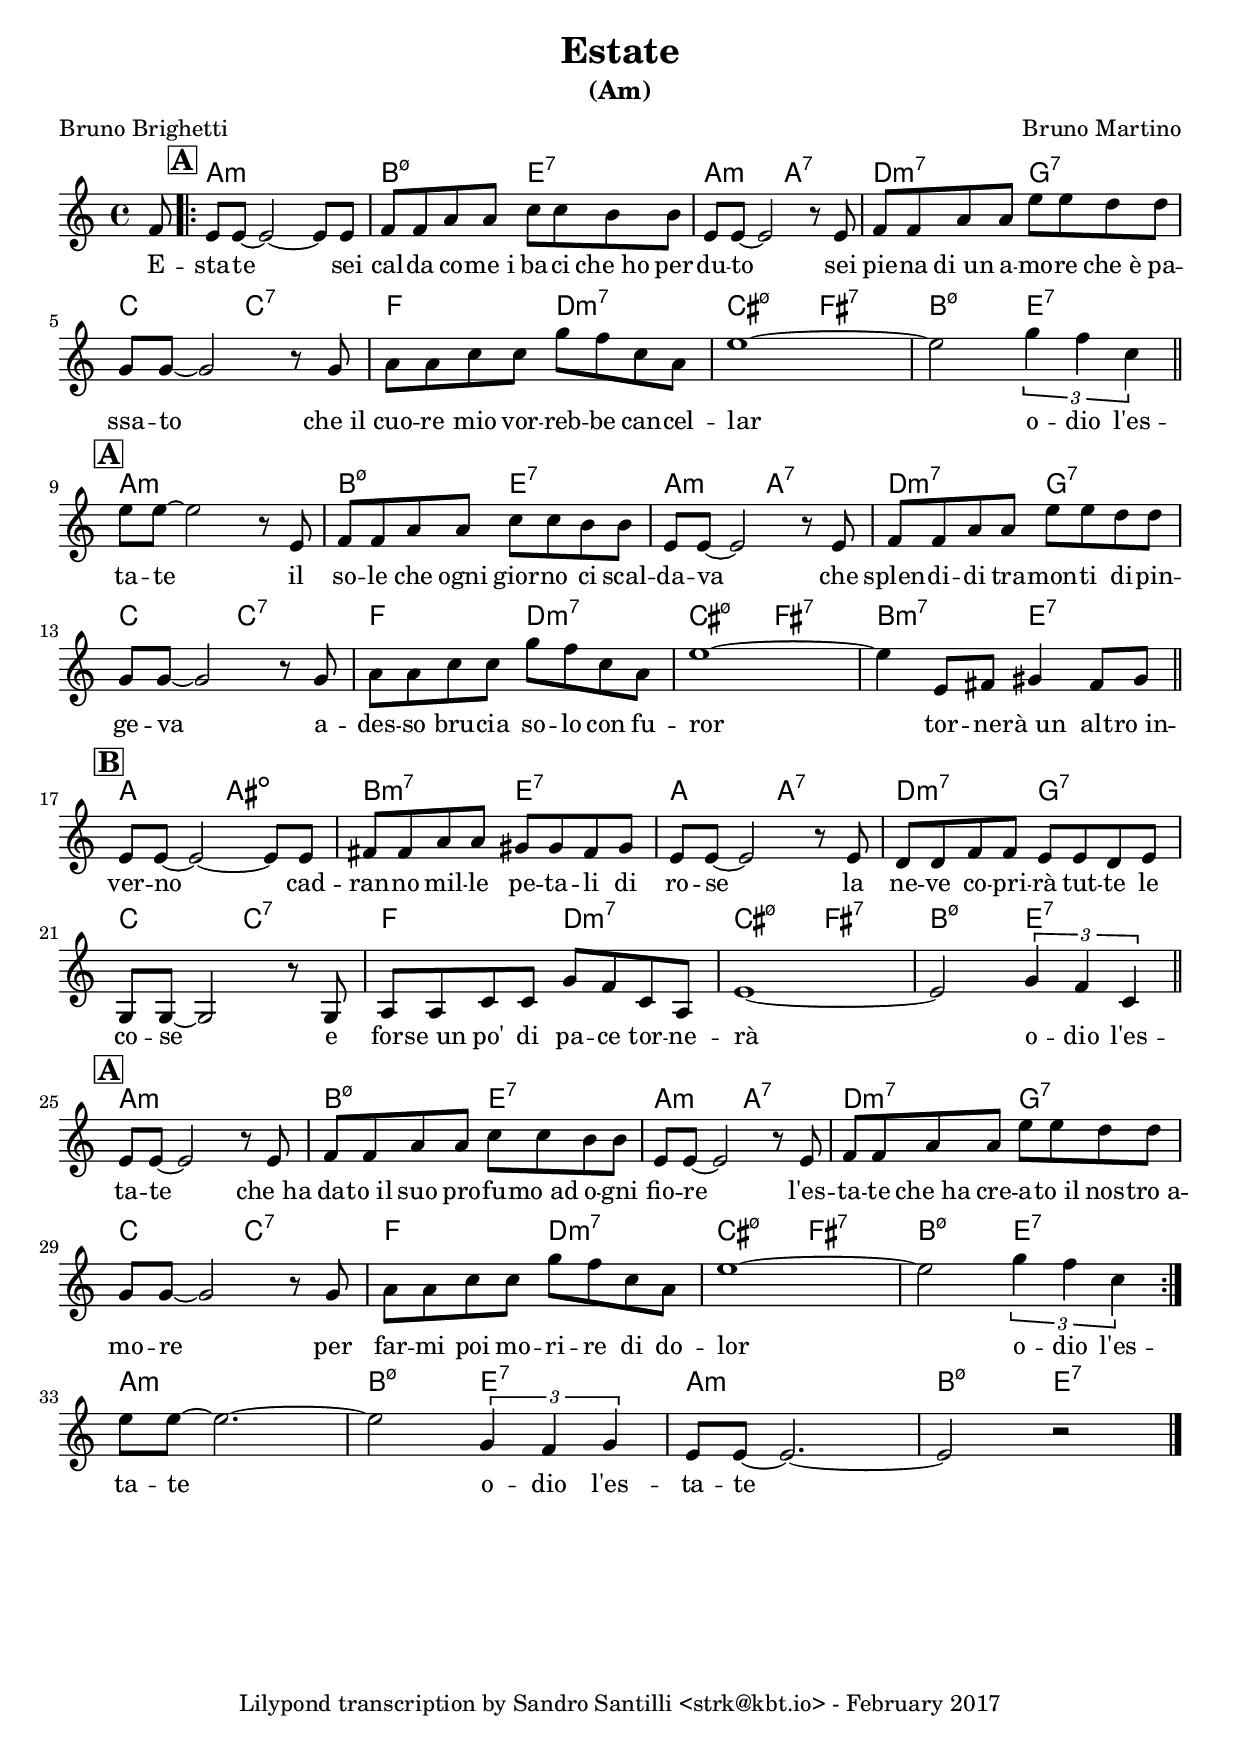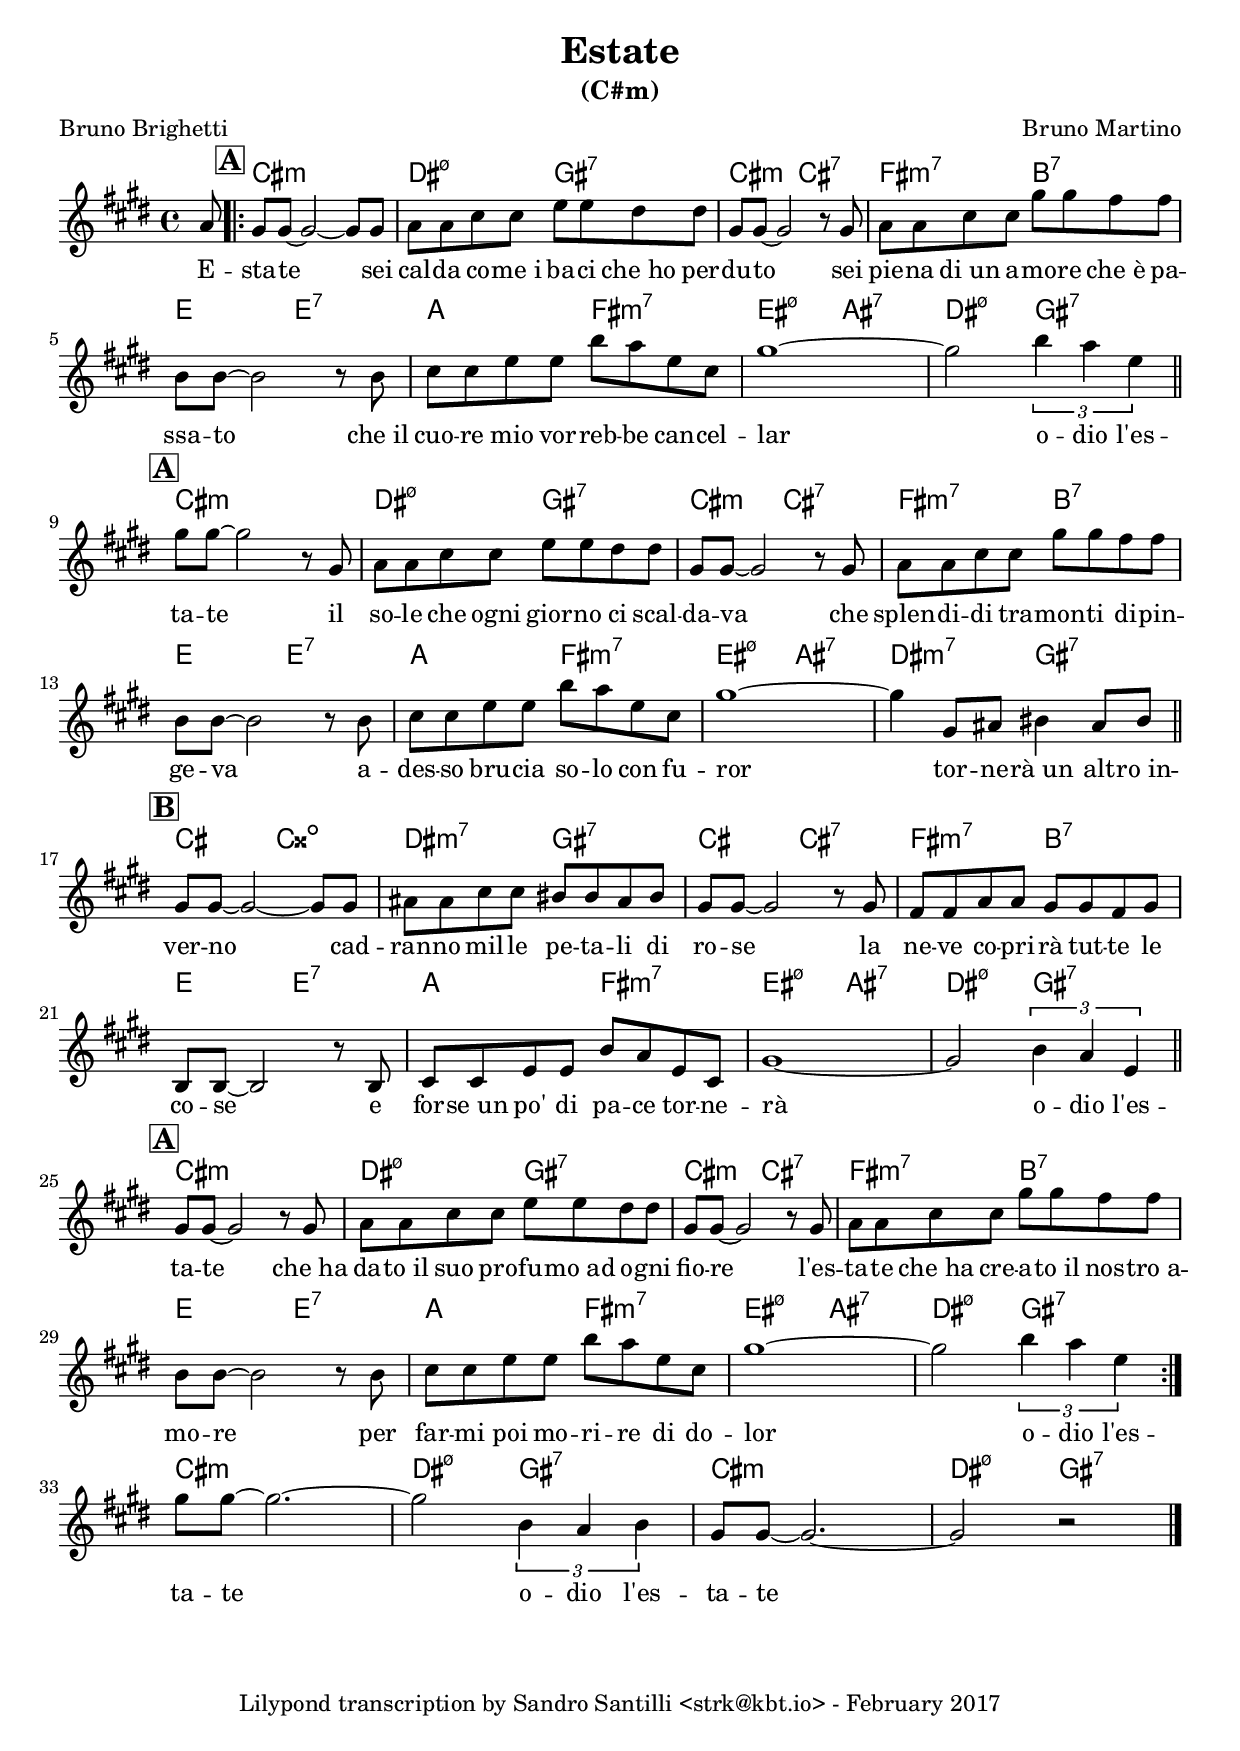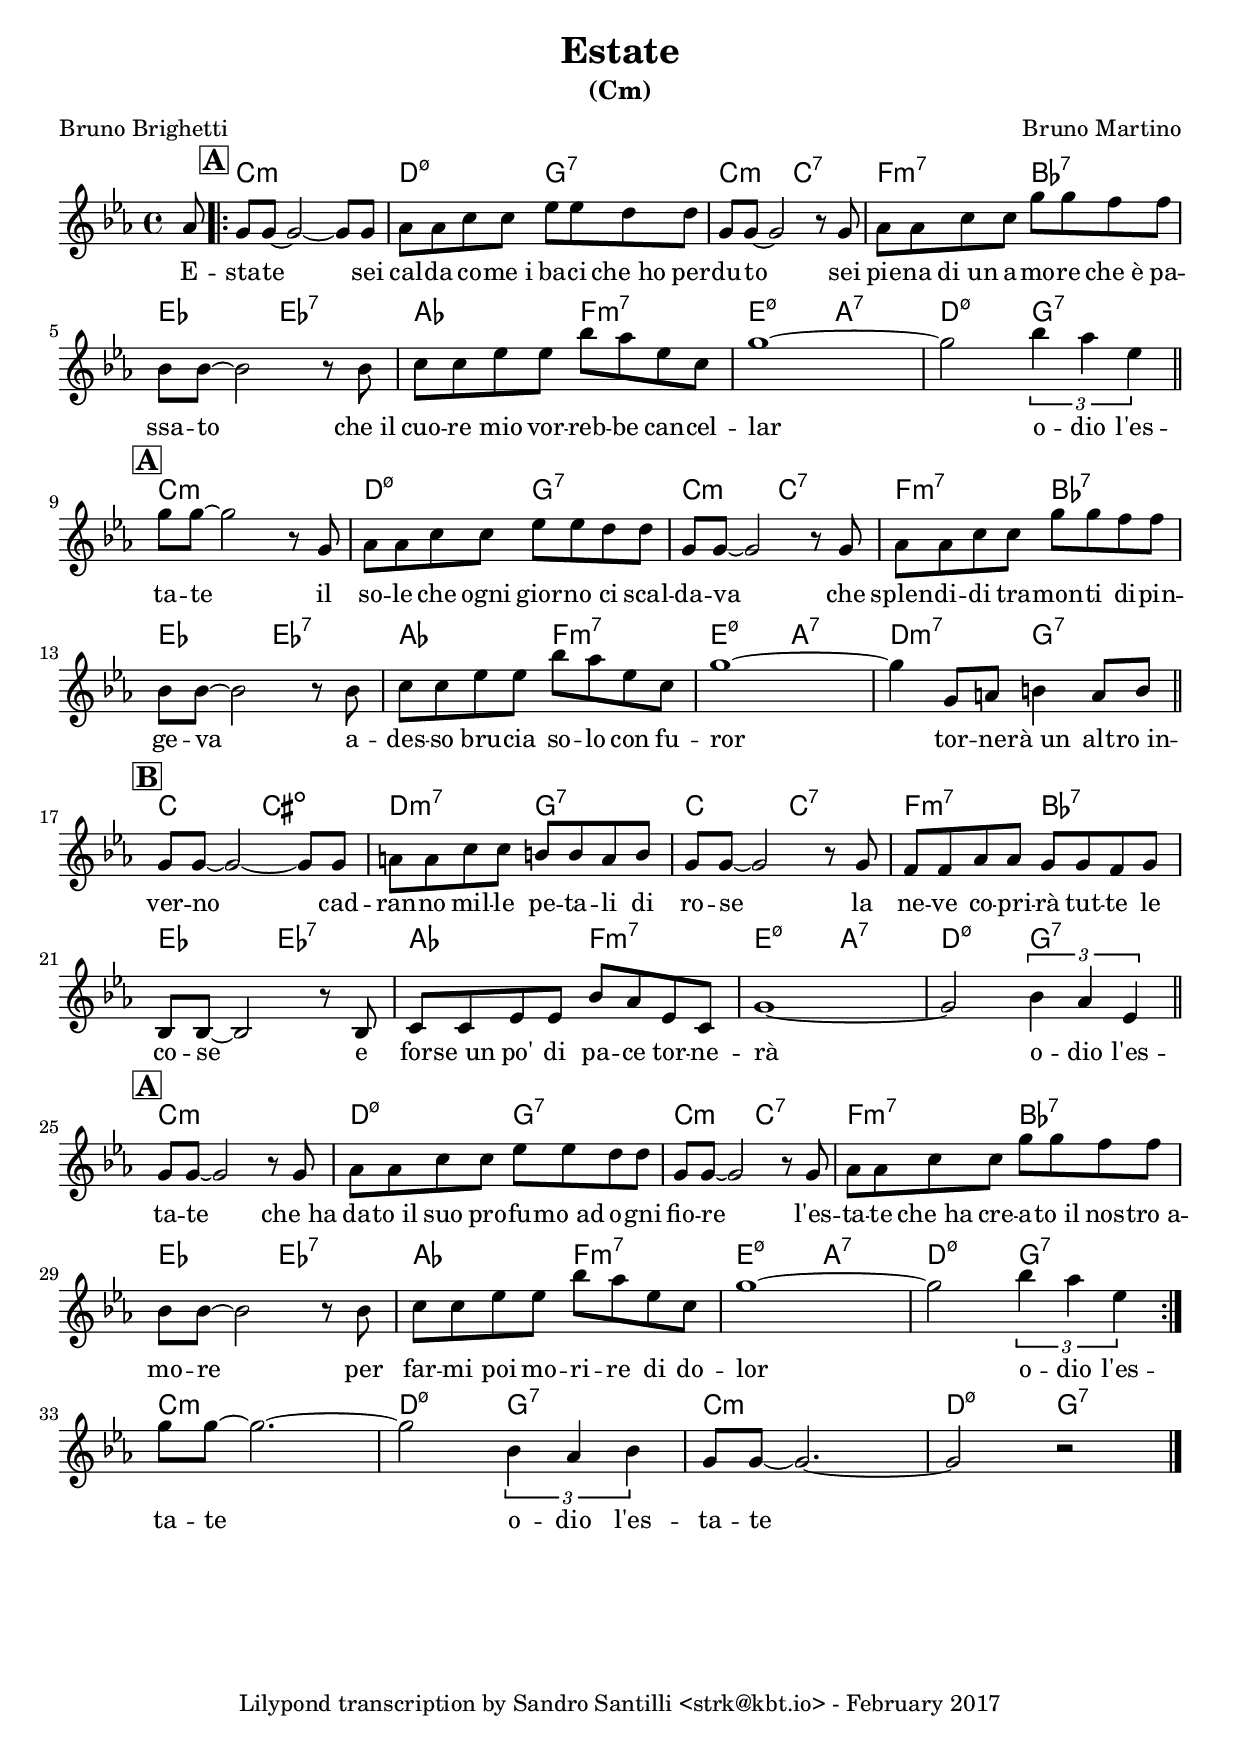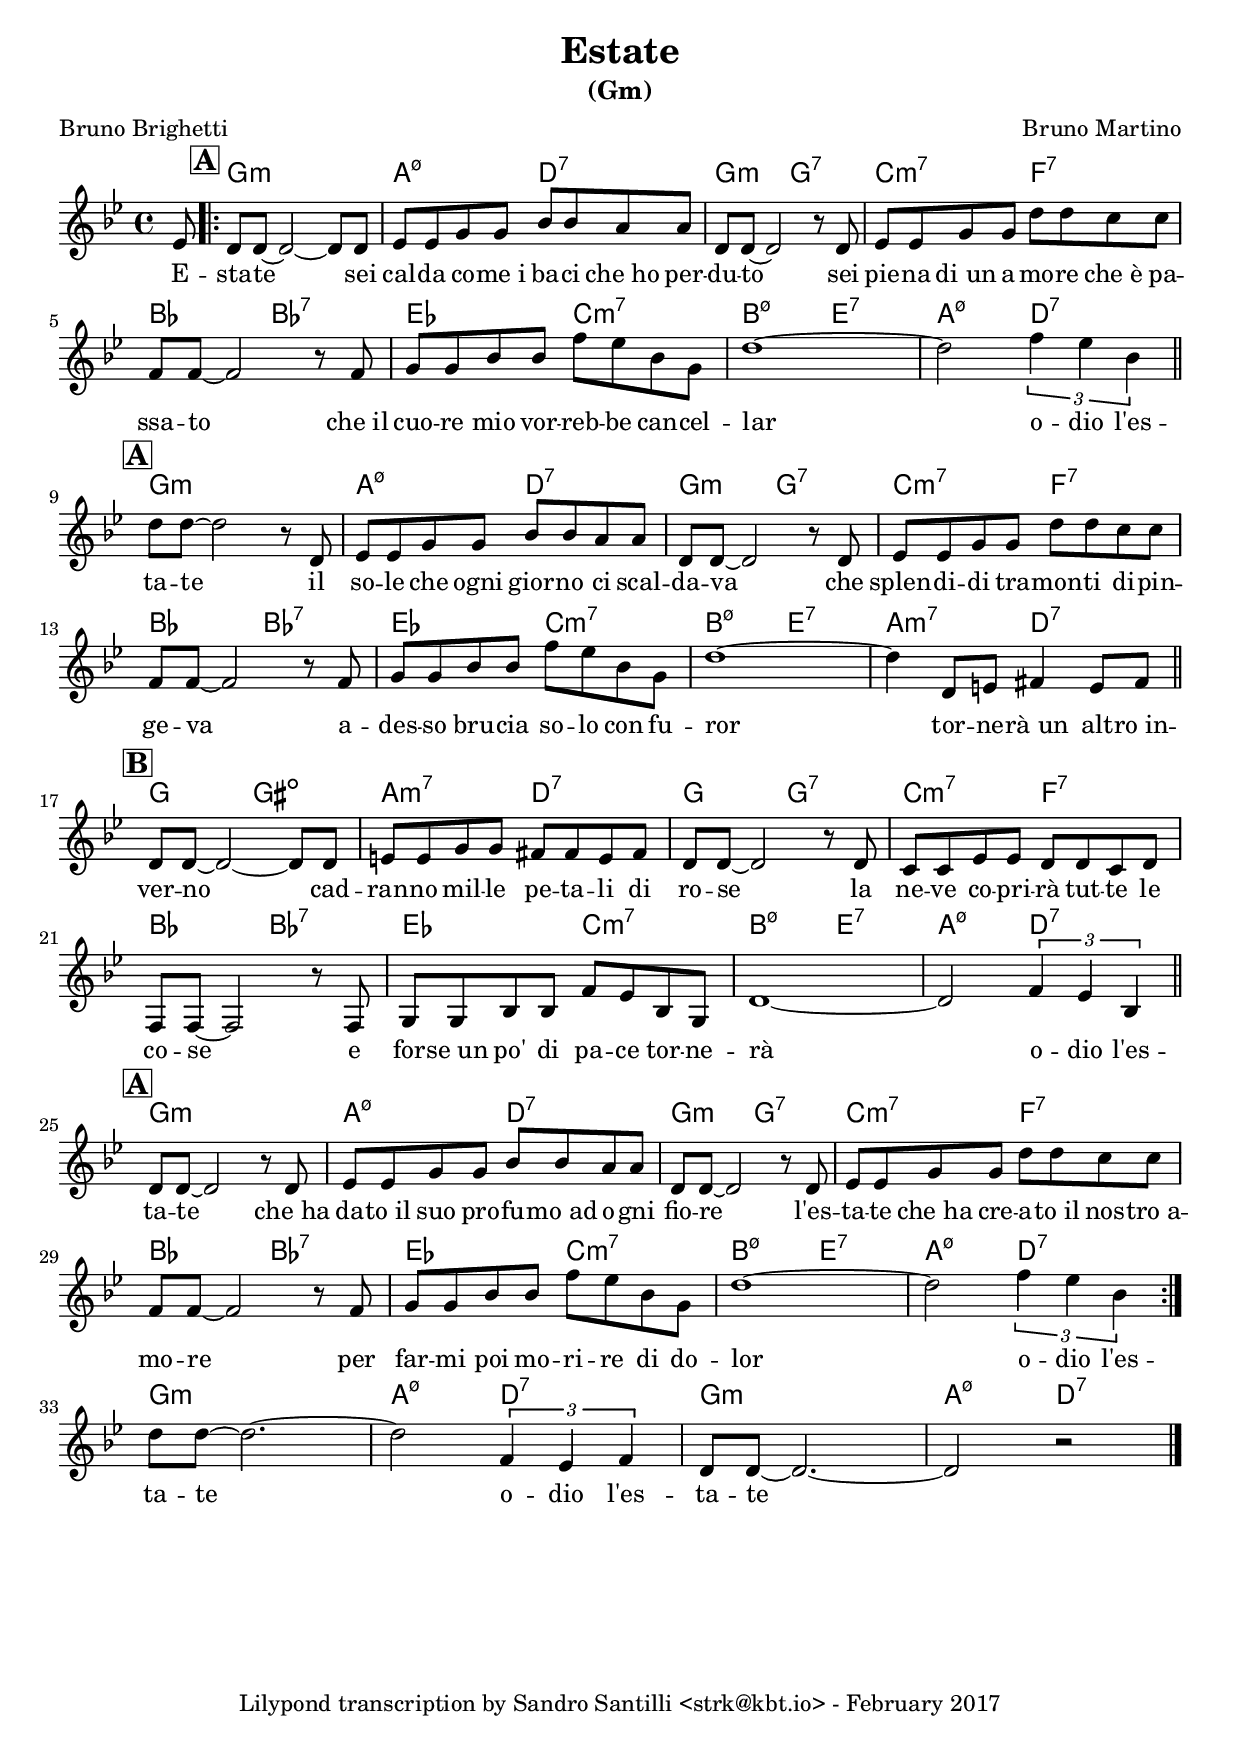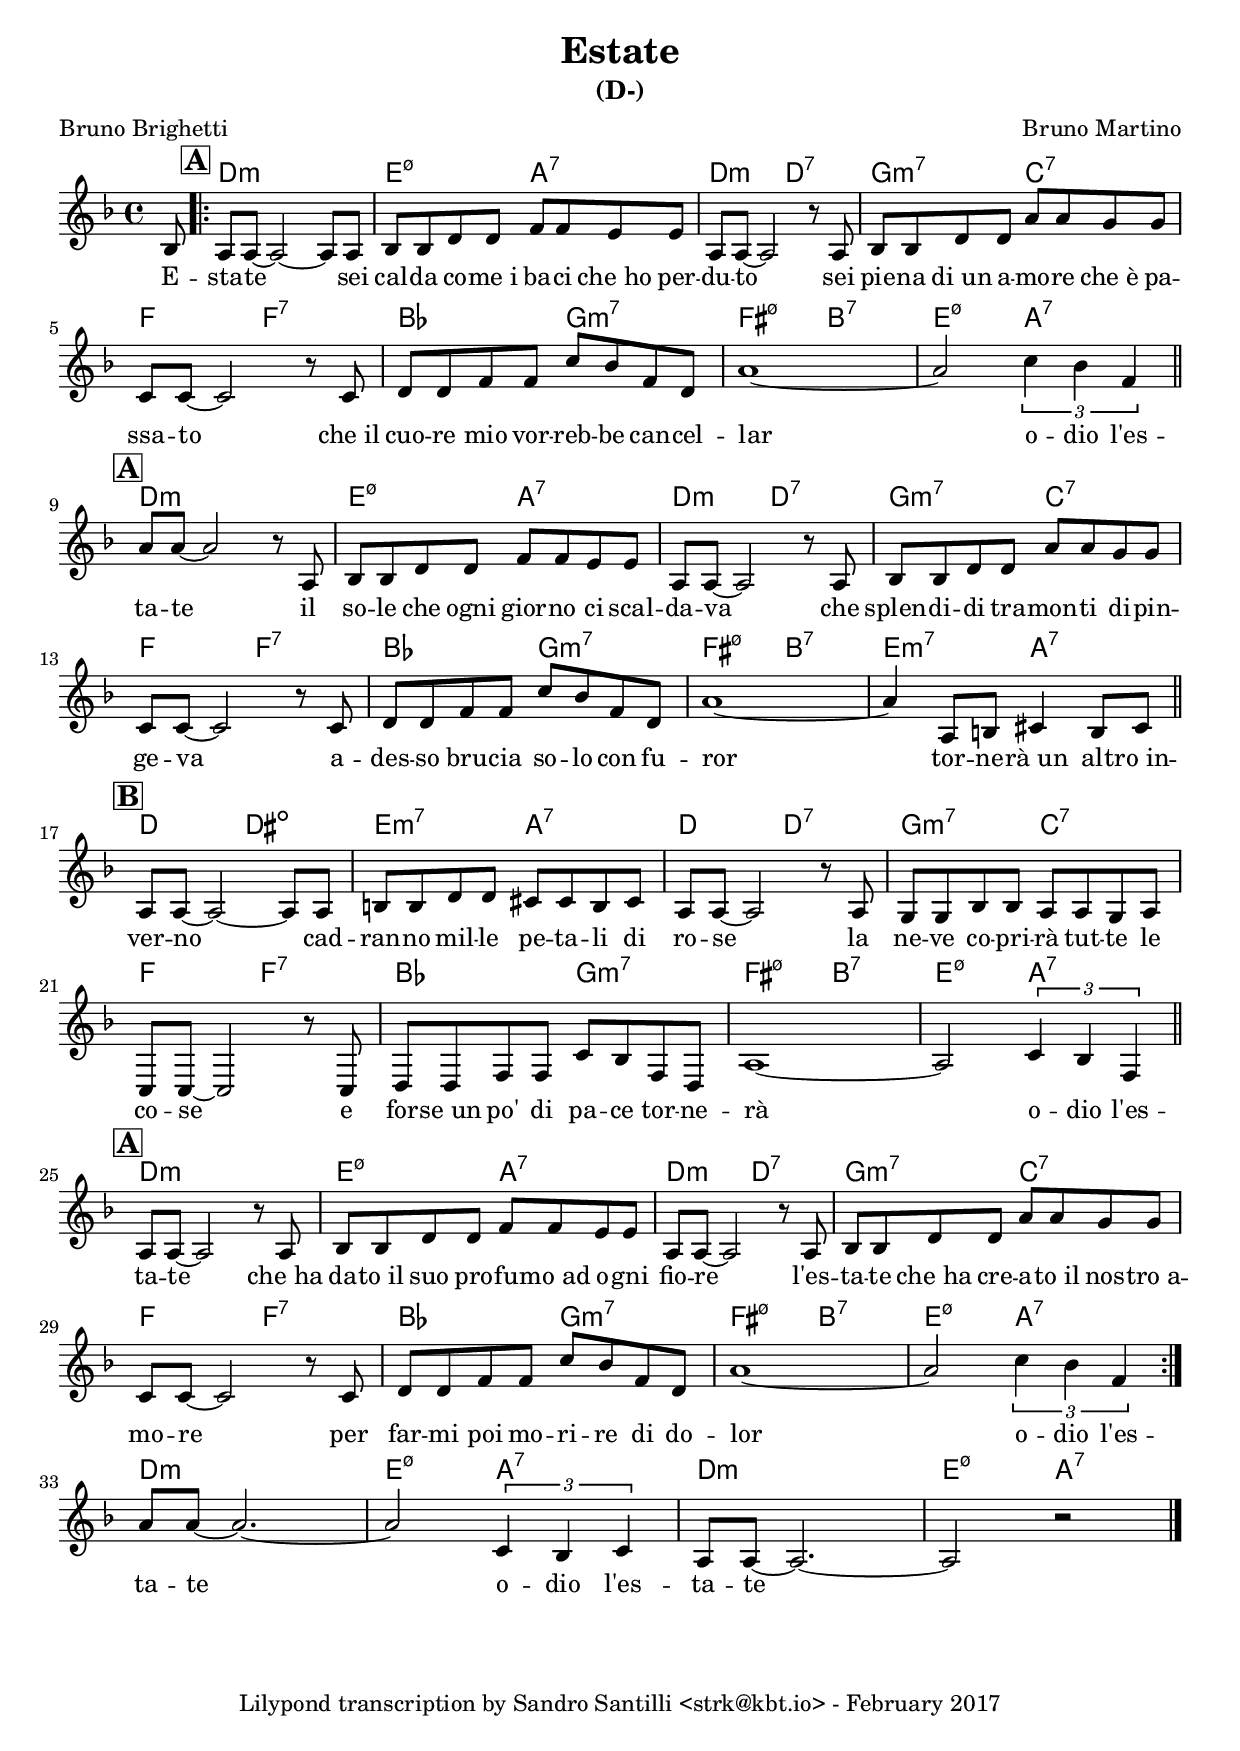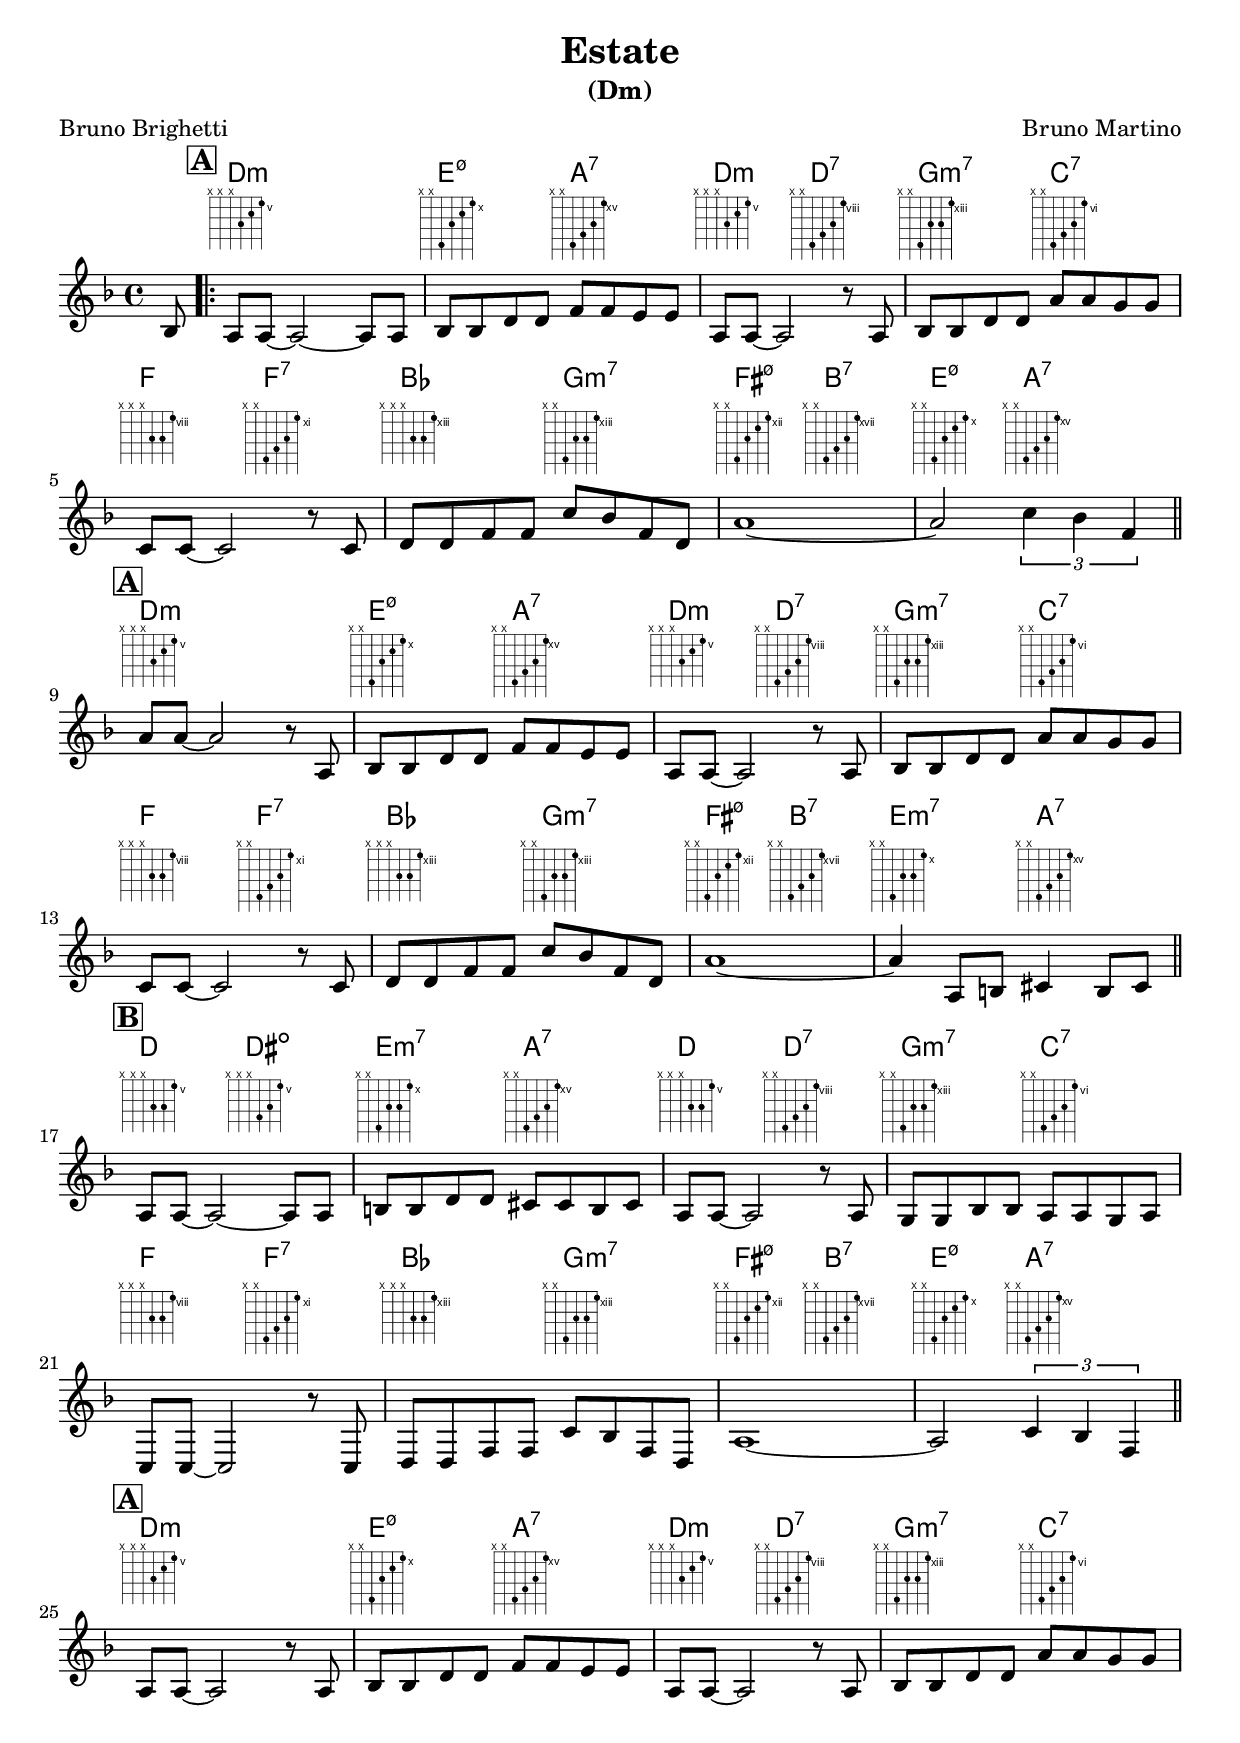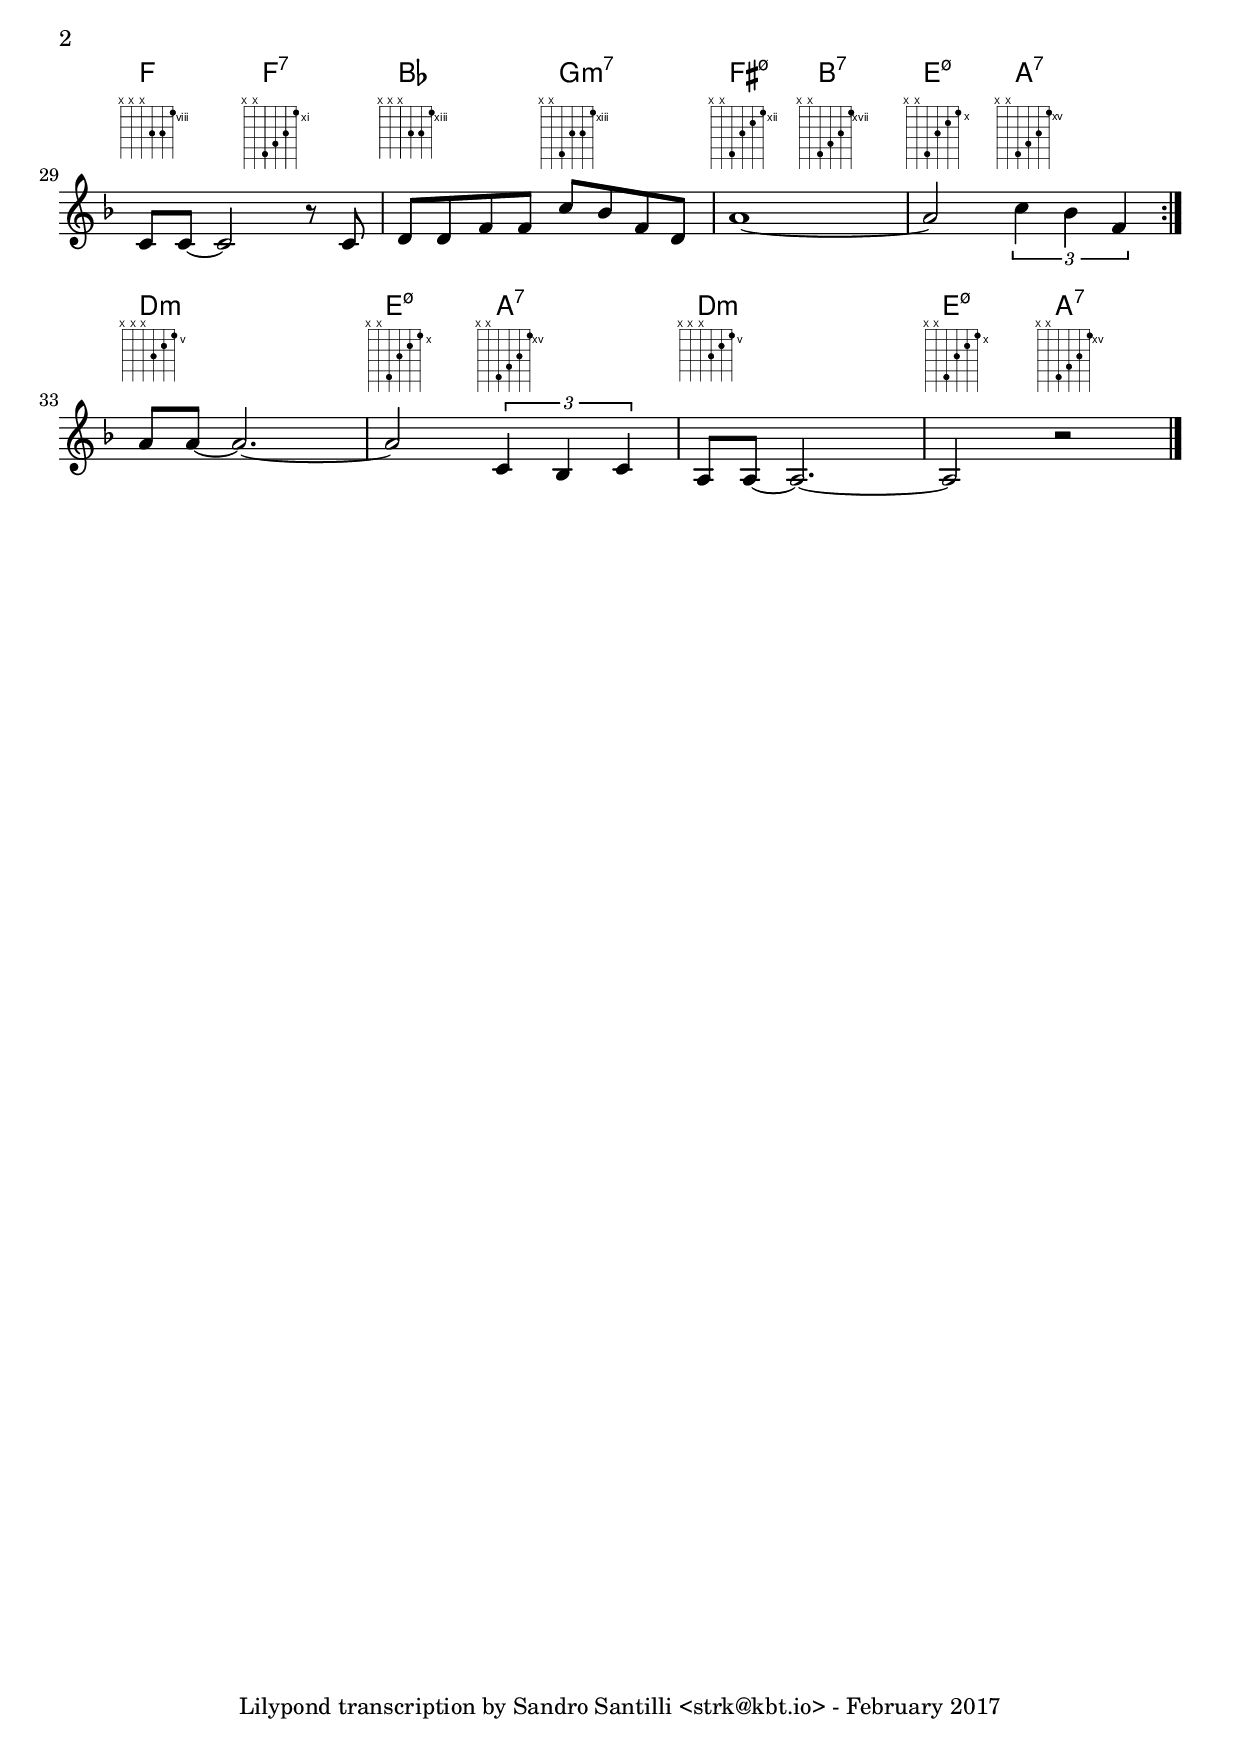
\version "2.10.33"

\header {
	title = "Estate"
  subtitle = "(Dm)"
	composer = "Bruno Martino" % Music
  poet = "Bruno Brighetti" % Lyrics
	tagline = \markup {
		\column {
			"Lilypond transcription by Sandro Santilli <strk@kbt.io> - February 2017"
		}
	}
	% texidoc = "Jazz tune for combo (guitar, piano, drums)."
}

#(define ms melisma)
#(define me melismaEnd)

\paper { indent = 0\cm }
\layout {
  \override ParenthesesItem.font-size = #4
  \set Score.markFormatter = #format-mark-box-alphabet
}

hide = {
	\override NoteHead #'transparent = ##t
	\override Stem #'transparent = ##t
	\override TupletBracket #'bracket-visibility = ##f
	\override TupletNumber #'stencil = ##f
	\override Accidental #'transparent = ##t
	\override Tie #'transparent = ##t
	\override Dots #'transparent = ##t
	\override Staff.LedgerLineSpanner #'transparent = ##t
	\override Beam #'transparent = ##t
	\override Rest #'transparent = ##t
}


%------------- Lyrics ---------- {

text = \lyricmode {

  E -- sta -- te
  sei cal -- da co -- me_i ba -- ci che_ho per -- du -- to
  sei pie -- na di_un a -- mo -- re che_è pa -- ssa -- to
  che_il cuo -- re mio vor -- reb -- be can -- cel -- lar

  o -- dio l'es -- ta -- te
  il so -- le che ogni gior -- no ci scal -- da -- va
  che splen -- di -- di tra -- mon -- ti di -- pin -- ge -- va
  a -- des -- so bru -- cia so -- lo con fu -- ror
  tor -- ne -- rà_un alt -- ro_in -- ver -- no
  cad -- ran -- no mil -- le pe -- ta -- li di ro -- se
  la ne -- ve co -- pri -- rà tut -- te le co -- se

  e for -- se_un po' di pa -- ce tor -- ne -- rà
  o -- dio l'es -- ta -- te
  che_ha da -- to_il suo pro -- fu -- mo_ad o -- gni fio -- re

  l'es -- ta -- te che_ha cre -- a -- to_il nos -- tro_a -- mo -- re
  per far -- mi poi mo -- ri -- re di do -- lor

  o -- dio l'es -- ta -- te

  o -- dio l'es -- ta -- te
}

%------------- Melody ---------- }{

melody = \relative c' {

  \key d \minor
	\time 4/4

  % estate ...
  \partial 8 bes8 |

  \repeat volta 2 {
    \mark #1
    a a ~ a2 ~ a8 a |
    bes bes d d f f e e |
    a, a ~ a2 r8 a |
    bes bes d d a' a g g |

    \break

    % passato ...
    c,8 c ~ c2 r8 c | d d f f c' bes f d |
    a'1 ~ | a2 \times 2/3 { c4 bes4 f4 } \bar "||"

    \break

    \mark #1

    % estate ...
    a8 a8 ~ a2 r8 a,8 |
    bes bes d d f f e e |
    a, a ~ a2 r8 a |
    bes bes d d a' a g g |

    % ..geva
    c,8 c ~ c2 r8 c | d d f f c' bes f d |
    a'1 ~ | a4 a,8 b cis4 b8 cis \bar "||"

    % inverno ...
    \break

    \mark #2
    a8 a8 ~ a2 ~ a8 a |
    b b d d cis cis b cis |
    a8 a8 ~ a2 r8 a8 |
    g g bes bes a a g a |

    % ..cose
    c,8 c ~ c2 r8 c | d d f f c' bes f d |
    a'1 ~ | a2 \times 2/3 { c4 bes4 f4 } \bar "||"

    \break

    \mark #1

    % estate ...
    a8 a8 ~ a2 r8 a8 |
    bes bes d d f f e e |
    a, a ~ a2 r8 a |
    bes bes d d a' a g g |

    % ..amore
    c,8 c ~ c2 r8 c | d d f f c' bes f d |
    a'1 ~ | a2 \times 2/3 { c4 bes4 f4 } |
  }

  \break

  % CODA
  % estate ...
  a8 a8 ~ a2. ~ |
  a2 \times 2/3 { c,4 bes c } |
  a8 a8 ~ a2. ~ | a2 r2 |

  \bar "|."

}

%------------- Chords ---------- }{

harmonies = \chordmode {

	\partial 8 s8 |

  d1:m | e2:m7.5- a:7 | d:m d:7 | g:m7 c:7 |
  f f:7 | bes g:m7 | fis:m7.5- b:7 | e:m7.5- a:7 |

  d1:m | e2:m7.5- a:7 | d:m d:7 | g:m7 c:7 |
  f f:7 | bes g:m7 | fis:m7.5- b:7 | e:m7  a:7 |

  d2 dis:dim | e:m7 a:7 | d d:7 | g:m7 c:7 |
  f f:7 | bes g:m7 | fis:m7.5- b:7 | e:m7.5- a:7 |

  d1:m | e2:m7.5- a:7 | d:m d:7 | g:m7 c:7 |
  f f:7 | bes g:m7 | fis:m7.5- b:7 | e:m7.5- a:7 |

  d1:m | e2:m7.5- a:7 |
  d1:m | e2:m7.5- a:7 |

}

%------------- Score ---------- }{

% Lead sheet
leadSheet = {

	<<

	\new ChordNames { \harmonies }

	\new Staff {
		%\set Staff.instrumentName = #"Voice"
		%\new Voice = "vocal" { \hide \melody } 
		\new Voice = "vocal" {
      \omit Fingering
      \melody
    } 
	}

	\new Lyrics \lyricsto "vocal" \text

	>>
}

% trumpet
leadSheet = {

	<<

  \new ChordNames { \harmonies }
	\new Staff {
		%\set Staff.instrumentName = "Trumpet"
		%\new Voice = "vocal" { \hide \melody } 
		\new Voice = "trumpet" { \melody } 
	}

	\new Lyrics \lyricsto "trumpet" \text

	>>
}

%------------- END ---------- }

\book {
  \bookOutputSuffix "dminor"
  \header { subtitle = "(D-)" }
  \score { \leadSheet }
}

\book {
  \bookOutputSuffix "guitar"
  \score {

    <<
    \new ChordNames { \harmonies }
    \new FretBoards { \harmonies }
    \new Staff {
      \new Voice = "vocal" {
        \omit Fingering
        \melody
      }
    }
    %\new Lyrics \lyricsto "vocal" \text
    >>
  }
}


\book {
  \bookOutputSuffix "Cm"
  \header { subtitle = "(Cm)" }
  \score {
    \transpose bes aes'
    \leadSheet
  }
}

\book {
  \bookOutputSuffix "Cism"
  \header { subtitle = "(C#m)" }
  \score {
    \transpose bes a'
    \leadSheet
  }
}

\book {
  \bookOutputSuffix "Gm"
  \header { subtitle = "(Gm)" }
  \score {
    \transpose d g
    \leadSheet
  }
}

\book {
  \bookOutputSuffix "Am"
  \header { subtitle = "(Am)" }
  \score {
    \transpose d a
    \leadSheet
  }
}


%
%\book {
%  \score {
%
%    <<
%    \new Staff {
%      \set Staff.instrumentName = #"Voice"
%      \new Voice = "vocal" { \melody } 
%    }
%    >>
%
%    \midi {
%      \context {
%        \Score
%        tempoWholesPerMinute = #(ly:make-moment 270 8)
%      }
%
%    }
%
%  }
%}
